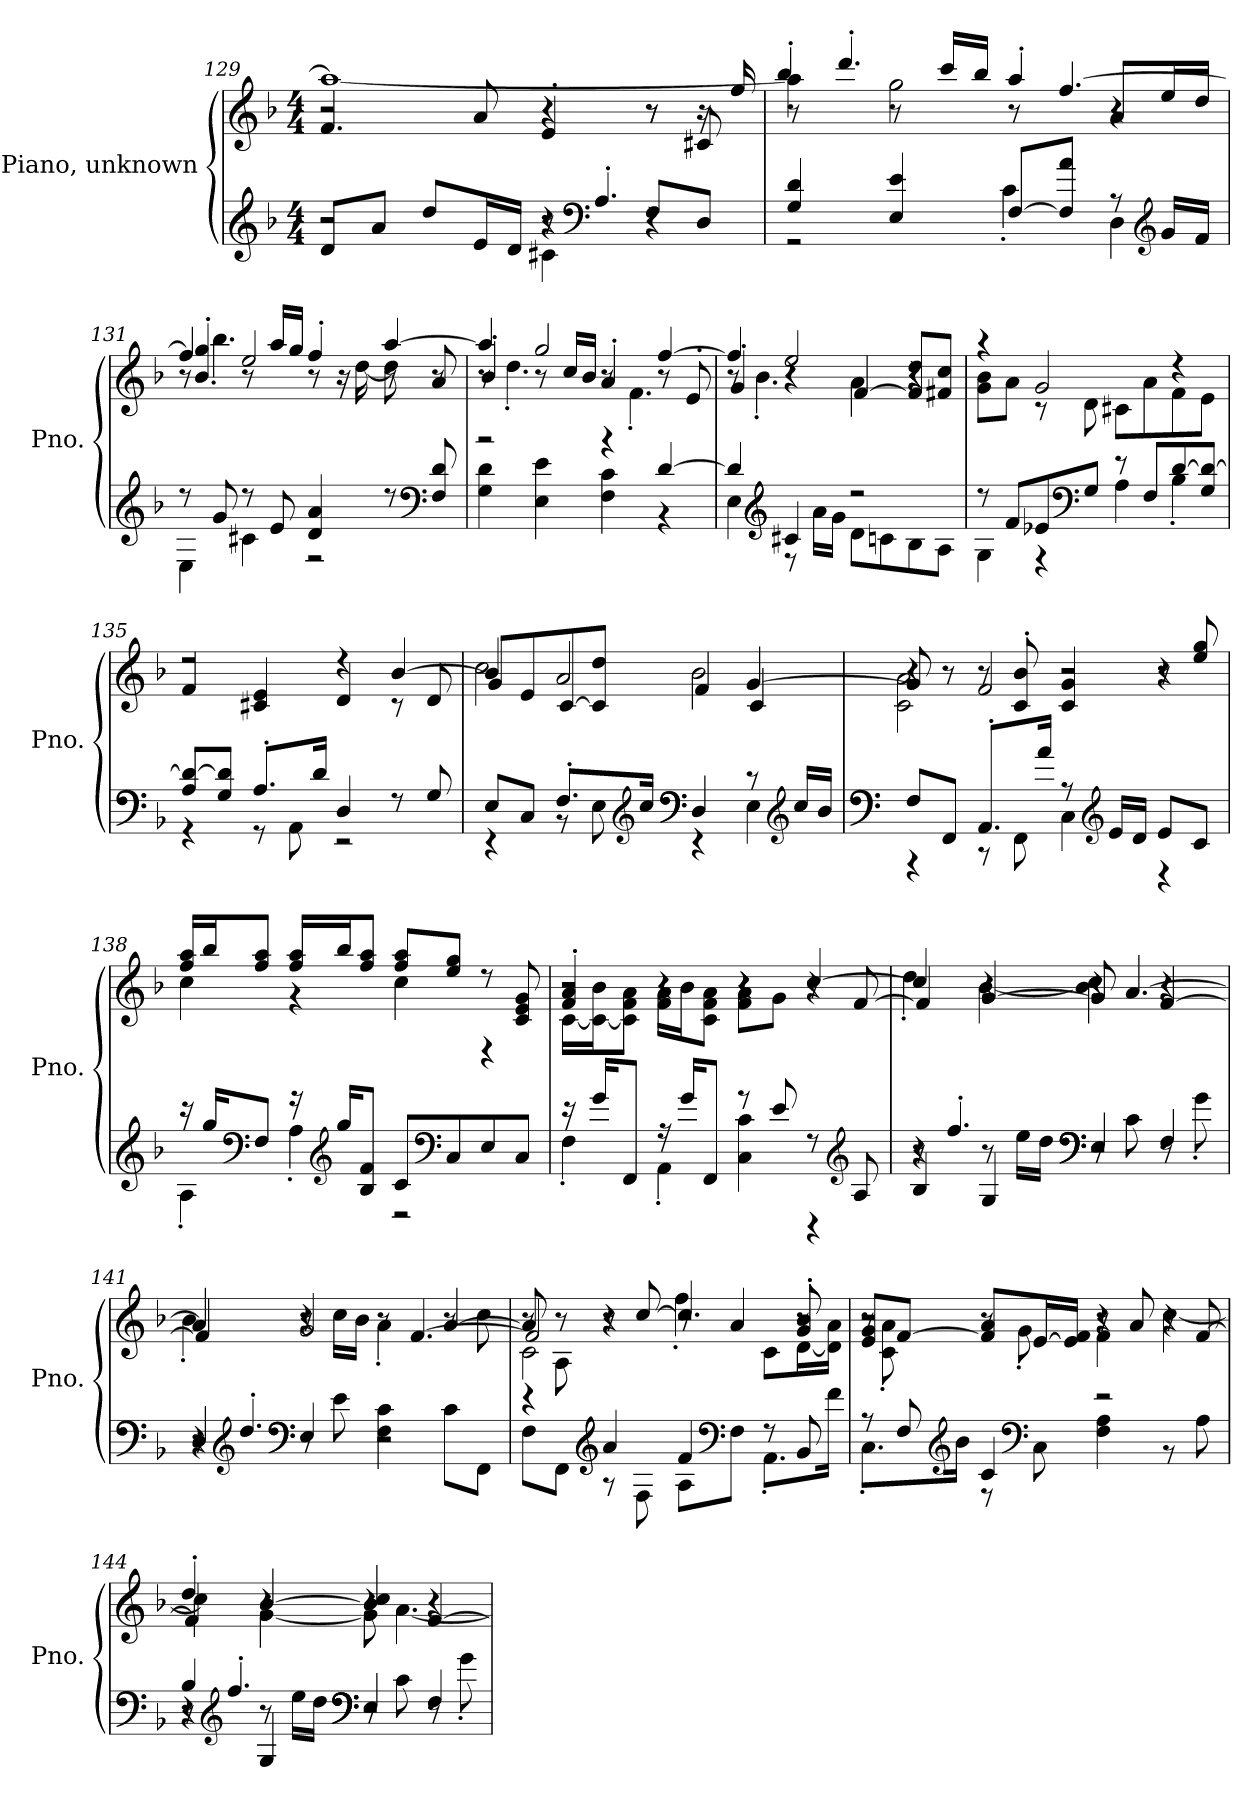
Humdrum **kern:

**kern	**kern
*part1	*part1
*staff2	*staff1
*I"Piano, unknown	*
*I'Pno.	*
!!LO:LB:g=z
*clefG2	*clefG2
*k[b-]	*k[b-]
*M4/4	*M4/4
=129	=129
*^	*^
*	*^	*	*^
8d/L	2r	2r	2r	1aa_	4.f/
8a/J	.	.	.	.	.
8dd/L	.	.	.	.	.
16e/L	.	.	.	.	8a/
16d/JJ	.	.	.	.	.
4r	4c#X\	8r	4r	.	4e'/
*clefF4	*	*	*	*	*
.	.	4.A'/	.	.	.
8F/L	4r	.	8r	.	8r
8D/J	.	.	8c#X/	.	16r
.	.	.	.	.	16ff/
*	*v	*v	*	*	*
=130	=130	=130	=130	=130
4G/ 4d/	2r	8r	4aa\]	4bb-'/
.	.	4.ddd'/	.	.
4E/ 4e/	.	.	2gg\	8r
.	.	.	.	16ccc/LL
.	.	.	.	16bb-/JJ
[8F/L	4c'\	8r	.	4aa'/
8F/] 8a/J	.	[4.ff/	.	.
8r	4D\	.	4r	8a/L
*clefG2	*	*	*	*
16g/LL	.	.	.	16ee/L
16f/JJ	.	.	.	16dd/JJ
!!LO:LB:g=z	!!	!!
=131	=131	=131	=131	=131
8r	4E\	4ff/]	8r	4b-/' 4gg/'
8g/	.	.	4.bb-'\	.
8r	4c#X\	2ee/	.	8r
8e/	.	.	.	16aa/LL
.	.	.	.	16gg/JJ
4d/ 4a/	2r	.	8r	4ff'/
.	.	.	16r	.
.	.	.	[16dd\	.
8r	.	[4aa/	8dd\]	8r
*clefF4	*	*	*	*
8F/ 8d/	.	.	8r	8a/
=132	=132	=132	=132	=132
2r	4G\ 4d\	4aa/]	8r	4b-'/
.	.	.	4.dd'\	.
.	4E\ 4e\	2gg/	.	8r
.	.	.	.	16cc/LL
.	.	.	.	16b-/JJ
4r	4F\ 4c\	.	8r	4a'/
.	.	.	4.f'\	.
[4d/	4r	[4ff/	.	8r
.	.	.	.	8e'/
=133	=133	=133	=133	=133
4d/]	4E\	4ff/]	8r	4g'/
.	.	.	4.b-'\	.
*clefG2	*	*	*	*
4c#X/	8r	2ee/	.	4r
.	16a\LL	.	.	.
.	16g\JJ	.	.	.
2r	8d\L	.	4a\	[4f/
.	8cn\	.	.	.
.	8B-\	4r	4r	8f/] 8dd/L
.	8A\J	.	.	8f#X/ 8cc/J
*	*	*	*v	*v
!!LO:LB:g=z
=134	=134	=134	=134
8r	4G\	4r	8g\ 8b-\L
8f/L	.	.	8a\J
8e-X/	4r	2g/	8r
*clefF4	*	*	*
8G/J	.	.	8d\
8r	4A\	.	8c#X\L
8F/L	.	.	8a\
[8d/	4B-'\	4r	8f\
8G/ 8d/_J	.	.	8e\J
=135	=135	=135	=135
8A/ 8d/_L	4r	2r	4f/
8G/ 8d/]J	.	.	.
8.A'/L	8r	.	4c#X/ 4e/
.	8AA\	.	.
16d/Jk	.	.	.
4D/	2r	4r	4d/
8r	.	[4b-/	8r
8G/	.	.	8d/
=136	=136	=136	=136
*	*	*	*^
8E/L	4r	4b-/]	2cc\	8g/L
8C/J	.	.	.	8e/
8.F'/L	8r	2a/	.	[8c/
.	8E\	.	.	8c/] 8dd/J
*clefG2	*	*	*	*
16cc/Jk	.	.	.	.
*clefF4	*	*	*	*
4D/	4r	.	2b-\	4f/
8r	4E\	[4g/	.	4c/
*clefG2	*	*	*	*
16cc/LL	.	.	.	.
16b-/JJ	.	.	.	.
!!LO:LB:g=z	!!	!!
=137	=137	=137	=137	=137
*clefF4	*	*	*	*
8F/L	4r	8g/]	2c\ 2a\	4r
8FF/J	.	8r	.	.
8.AA'/L	8r	2f/	.	8r
.	8FF\	.	.	8c/' 8b-/'
16a/Jk	.	.	.	.
8r	4C\	.	2r	4c/ 4g/
*clefG2	*	*	*	*
16e/LL	.	.	.	.
16d/JJ	.	.	.	.
8e/L	4r	4r	.	8r
8c/J	.	.	.	8ee/ 8gg/
*	*	*	*v	*v
=138	=138	=138	=138
16r	4A'\	16ff/ 16aa/LL	4cc\
16gg/KL	.	16bb-/J	.
*clefF4	*	*	*
8F/J	.	8ff/ 8aa/J	.
16r	4A'\	16ff/ 16aa/LL	4r
*clefG2	*	*	*
16gg/KL	.	16bb-/J	.
8B-/ 8f/J	.	8ff/ 8aa/J	.
8c/L	2r	8ff/ 8aa/L	4cc\
*clefF4	*	*	*
8C/	.	8ee/ 8gg/J	.
8E/	.	8r	4r
8C/J	.	8c/ 8e/ 8g/	.
!!LO:PB:g=z
=139	=139	=139	=139
*	*	*	*^
16r	4F'\	4f/' 4a/'	[16c\LL	2r
16g/KL	.	.	16c\_ 16b-\J	.
8FF/J	.	.	8c\] 8f\ 8a\J	.
16r	4AA'\	4r	16f\ 16a\LL	.
16g/KL	.	.	16b-\J	.
8FF/J	.	.	8c\ 8f\ 8a\J	.
8r	4C\ 4c\	4r	8f\ 8a\L	4r
8e/	.	.	8g\J	.
8r	4r	[4cc/	4r	8r
*clefG2	*	*	*	*
8A/	.	.	.	[8f/
=140	=140	=140	=140	=140
*	*^	*	*	*
8r	4r	4B-/	4cc/]	4dd'\	4f/]
4.ff'/	.	.	.	.	.
.	8r	4G/	[4g/	[4b-\	4r
.	16ee\LL	.	.	.	.
.	16dd\JJ	.	.	.	.
*clefF4	*	*	*	*	*
2r	8r	4E/	8g/]	4b-\] 4cc\	4r
.	8c\	.	[4.a/	.	.
.	8r	4F/	.	4r	[4f/
.	8g'\	.	.	.	.
=141	=141	=141	=141	=141	=141
8r	4r	4D/	4a/]	4b-'\	4f/]
*clefG2	*	*	*	*	*
4.dd'/	.	.	.	.	.
*clefF4	*	*	*	*	*
.	8r	4E/	2g/	8r	4r
.	8e\	.	.	16cc\LL	.
.	.	.	.	16b-\JJ	.
2r	4F\ 4c\	2r	.	4a'\	8r
.	.	.	.	.	[4.f/
.	8c\L	.	[4a/	8r	.
.	8FF\J	.	.	8cc\	.
*	*v	*v	*	*	*
!!LO:LB:g=z
=142	=142	=142	=142	=142
*	*	*	*	*^
4r	8F\L	8a/]	8r	2f/]	2c\
.	8FF\J	8r	8A\	.	.
*clefG2	*	*	*	*	*
4a/	8r	8r	4r	.	.
.	8F\	[8cc/	.	.	.
4f/	8A\L	4.cc/]	4ff'\	8r	2r
*clefF4	*	*	*	*	*
.	8F\J	.	.	4a/	.
8r	8.AA'\L	.	8c\L	.	.
8BB-/	.	8r	[16d\L	8g/' 8b-/'	.
.	16f\Jk	.	16d\] 16a\JJ	.	.
*	*	*	*	*v	*v
=143	=143	=143	=143	=143
8r	8.C'\L	8e/ 8g/L	8r	2r
8F/	.	[8f/J	8c\' 8a\'	.
*clefG2	*	*	*	*
.	16b-\Jk	.	.	.
4c/	8r	8f/] 8a/L	8r	.
*clefF4	*	*	*	*
.	8C\	[16e/L	8g'\	.
.	.	16e/] 16f/JJ	.	.
2r	4F\ 4A\	8r	4f\	4r
.	.	8a/	.	.
.	8r	4r	[4cc\	8r
.	8A\	.	.	[8f/
!!LO:LB:g=z	!!	!!
=144	=144	=144	=144	=144
*	*^	*	*	*
8r	4r	4B-/	4dd'/	4cc\]	4f/]
*clefG2	*	*	*	*	*
4.ff'/	.	.	.	.	.
.	8r	4G/	[4b-/	[4g\	4r
.	16ee\LL	.	.	.	.
.	16dd\JJ	.	.	.	.
*clefF4	*	*	*	*	*
2r	8r	4E/	4b-/] 4cc/	8g\]	4r
.	8c\	.	.	[4.a\	.
.	8r	4F/	4r	.	[4f/
.	8g'\	.	.	.	.
*v	*v	*v	*	*	*
*	*v	*v	*v
=	=
*-	*-
